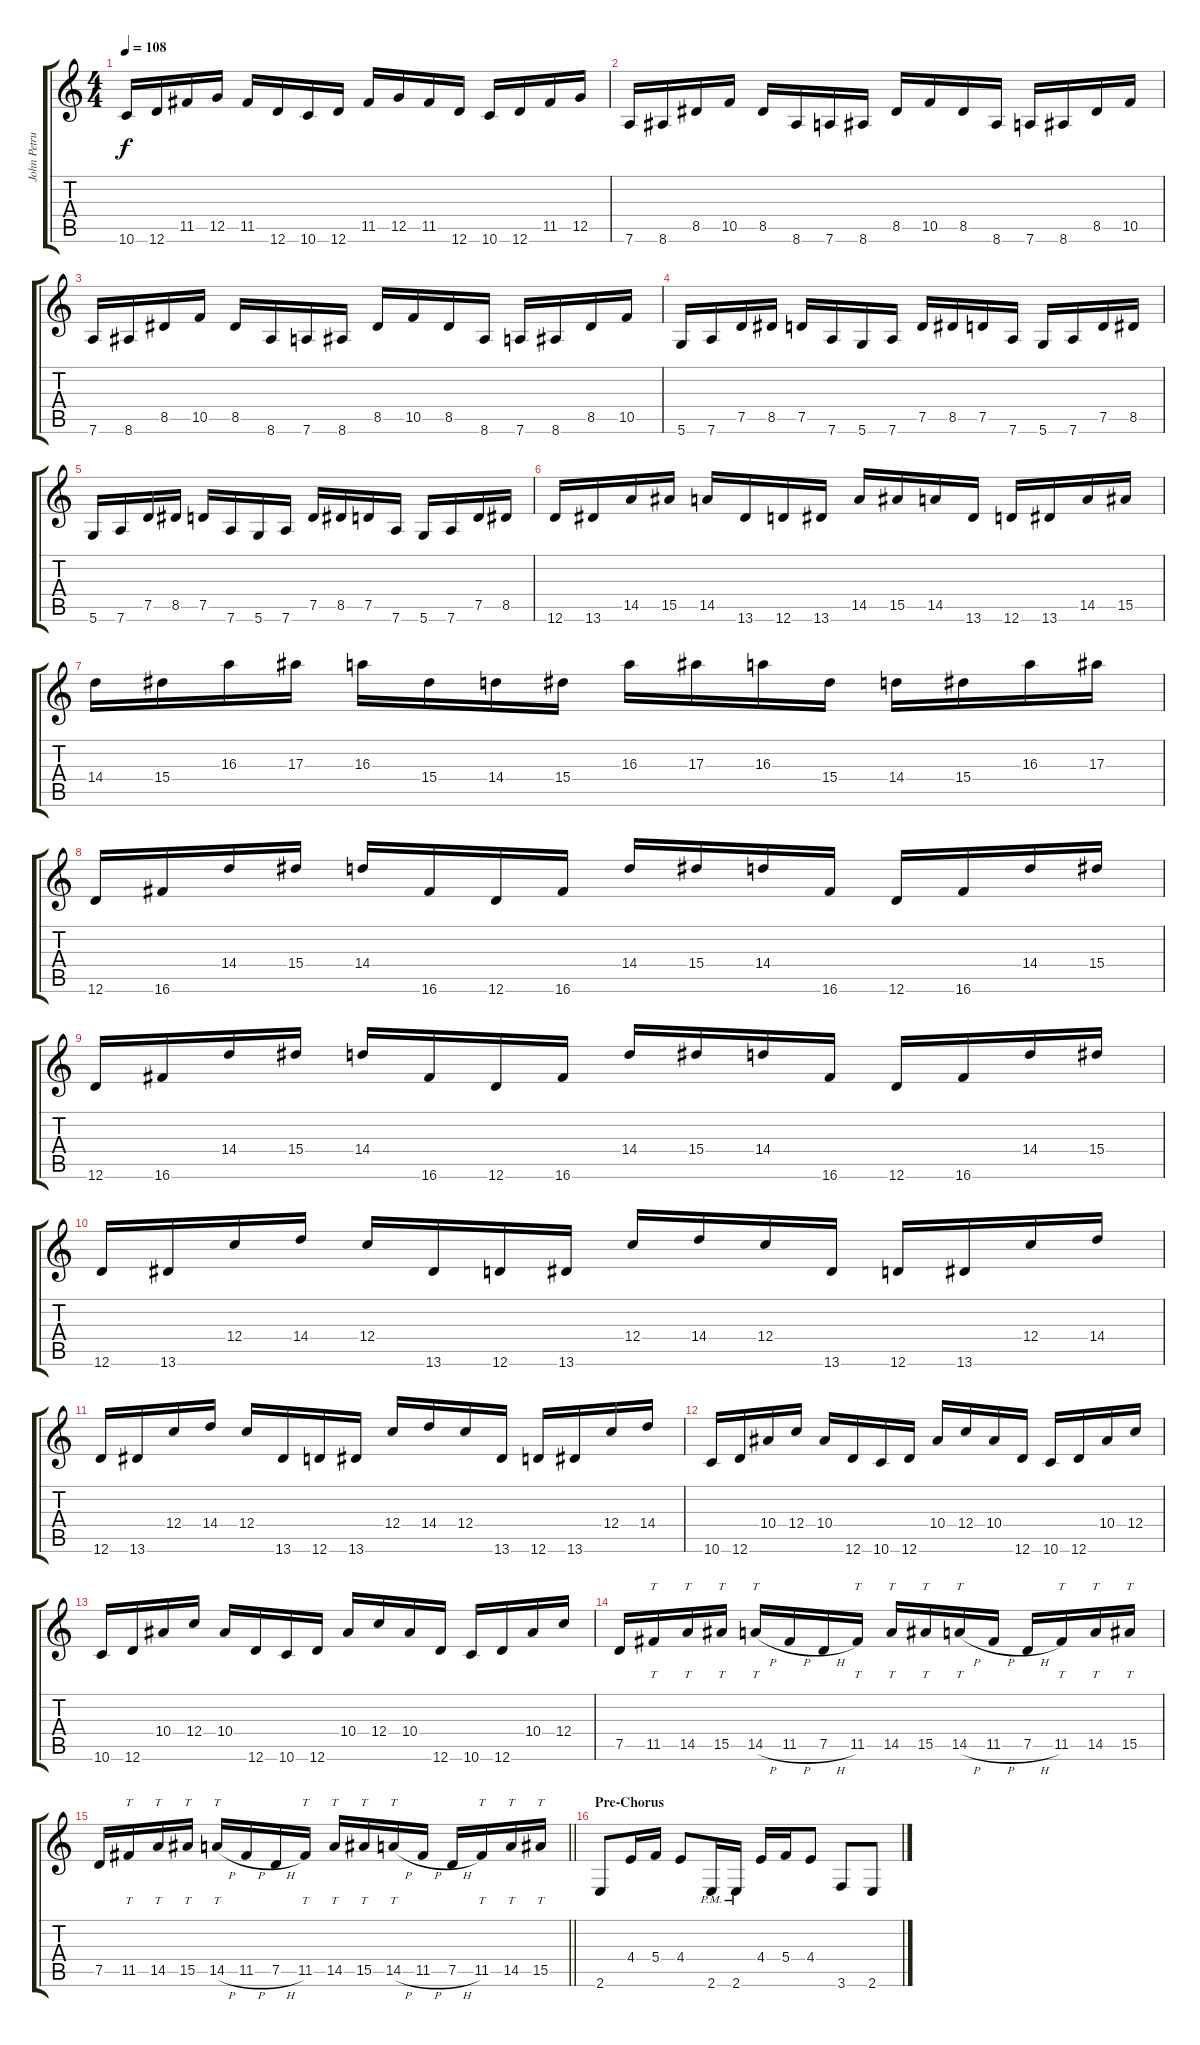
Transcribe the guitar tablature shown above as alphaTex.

\track ("John Petrucci Lead" "John Petru") {instrument electricguitarclean}
\staff {score tabs}
\tuning (D4 A3 F3 C3 G2 D2) {hide}
\ts (4 4)
\tempo 108
\clef g2
\ks c
10.6.16{dy f} 12.6.16 11.5.16 12.5.16 11.5.16 12.6.16 10.6.16 12.6.16 11.5.16 12.5.16 11.5.16 12.6.16 10.6.16 12.6.16 11.5.16 12.5.16 |
7.6.16 8.6.16 8.5.16 10.5.16 8.5.16 8.6.16 7.6.16 8.6.16 8.5.16 10.5.16 8.5.16 8.6.16 7.6.16 8.6.16 8.5.16 10.5.16 |
7.6.16 8.6.16 8.5.16 10.5.16 8.5.16 8.6.16 7.6.16 8.6.16 8.5.16 10.5.16 8.5.16 8.6.16 7.6.16 8.6.16 8.5.16 10.5.16 |
5.6.16 7.6.16 7.5.16 8.5.16 7.5.16 7.6.16 5.6.16 7.6.16 7.5.16 8.5.16 7.5.16 7.6.16 5.6.16 7.6.16 7.5.16 8.5.16 |
5.6.16 7.6.16 7.5.16 8.5.16 7.5.16 7.6.16 5.6.16 7.6.16 7.5.16 8.5.16 7.5.16 7.6.16 5.6.16 7.6.16 7.5.16 8.5.16 |
12.6.16 13.6.16 14.5.16 15.5.16 14.5.16 13.6.16 12.6.16 13.6.16 14.5.16 15.5.16 14.5.16 13.6.16 12.6.16 13.6.16 14.5.16 15.5.16 |
14.4.16 15.4.16 16.3.16 17.3.16 16.3.16 15.4.16 14.4.16 15.4.16 16.3.16 17.3.16 16.3.16 15.4.16 14.4.16 15.4.16 16.3.16 17.3.16 |
12.6.16 16.6.16 14.4.16 15.4.16 14.4.16 16.6.16 12.6.16 16.6.16 14.4.16 15.4.16 14.4.16 16.6.16 12.6.16 16.6.16 14.4.16 15.4.16 |
12.6.16 16.6.16 14.4.16 15.4.16 14.4.16 16.6.16 12.6.16 16.6.16 14.4.16 15.4.16 14.4.16 16.6.16 12.6.16 16.6.16 14.4.16 15.4.16 |
12.6.16 13.6.16 12.4.16 14.4.16 12.4.16 13.6.16 12.6.16 13.6.16 12.4.16 14.4.16 12.4.16 13.6.16 12.6.16 13.6.16 12.4.16 14.4.16 |
12.6.16 13.6.16 12.4.16 14.4.16 12.4.16 13.6.16 12.6.16 13.6.16 12.4.16 14.4.16 12.4.16 13.6.16 12.6.16 13.6.16 12.4.16 14.4.16 |
10.6.16 12.6.16 10.4.16 12.4.16 10.4.16 12.6.16 10.6.16 12.6.16 10.4.16 12.4.16 10.4.16 12.6.16 10.6.16 12.6.16 10.4.16 12.4.16 |
10.6.16 12.6.16 10.4.16 12.4.16 10.4.16 12.6.16 10.6.16 12.6.16 10.4.16 12.4.16 10.4.16 12.6.16 10.6.16 12.6.16 10.4.16 12.4.16 |
7.5.16 11.5.16{tt} 14.5.16{tt} 15.5.16{tt} 14.5{h}.16{tt} 11.5{h}.16 7.5{h}.16 11.5.16{tt} 14.5.16{tt} 15.5.16{tt} 14.5{h}.16{tt} 11.5{h}.16 7.5{h}.16 11.5.16{tt} 14.5.16{tt} 15.5.16{tt} |
\barLineRight lightlight
7.5.16 11.5.16{tt} 14.5.16{tt} 15.5.16{tt} 14.5{h}.16{tt} 11.5{h}.16 7.5{h}.16 11.5.16{tt} 14.5.16{tt} 15.5.16{tt} 14.5{h}.16{tt} 11.5{h}.16 7.5{h}.16 11.5.16{tt} 14.5.16{tt} 15.5.16{tt} |
\section ("" "Pre-Chorus")
2.6.8 4.4.16 5.4.16 4.4.8 2.6{pm}.16 2.6{pm}.16 4.4.16 5.4.16 4.4.8 3.6.8 2.6.8
